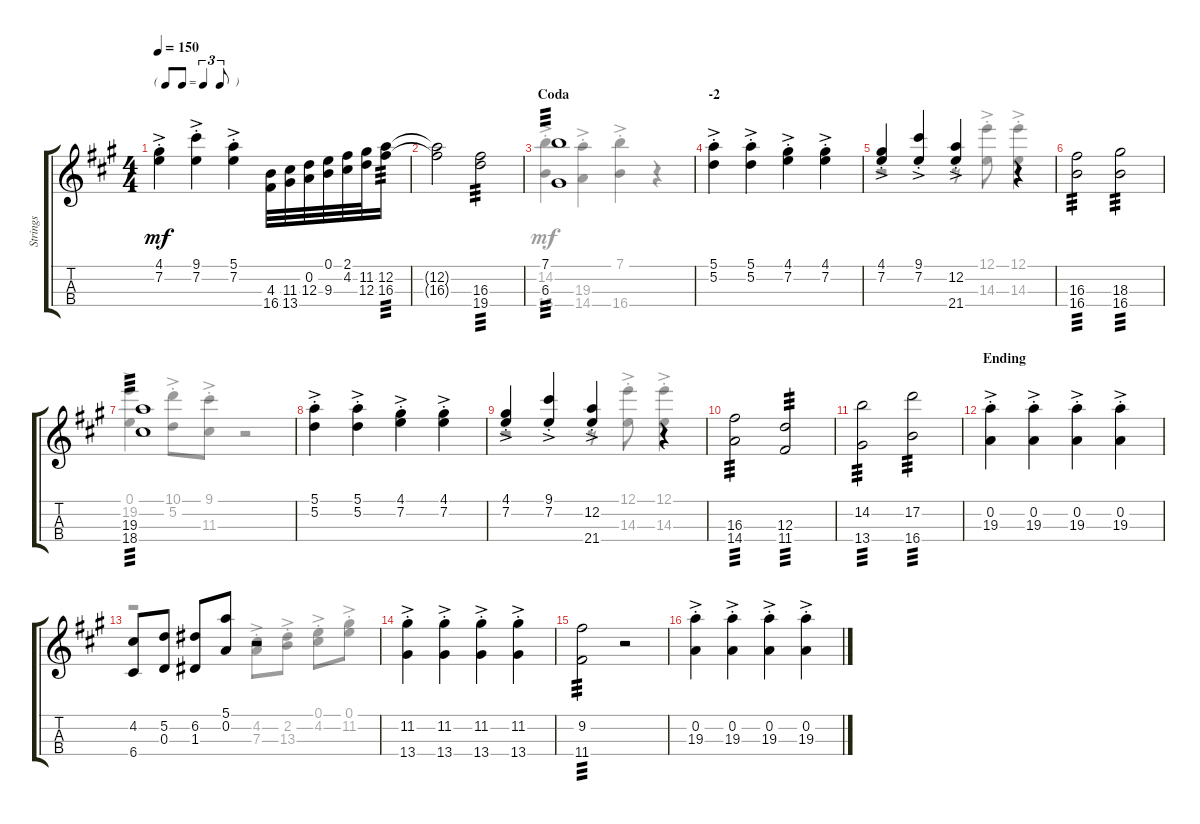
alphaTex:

\track ("Strings" "Strings") {instrument stringensemble1}
\staff {score tabs}
\tuning (E5 A4 D4 G3) {hide}
\voice
\ts (4 4)
\tf triplet8th
\tempo 150
\clef g2
\ks a
(4.1{ac st} 7.2).4{dy mf} (9.1{ac st} 7.2).4 (5.1{ac st} 7.2).4 (4.3 16.4).32 (11.3 13.4).32 (0.2 12.3).32 (0.1 9.3).32 (2.1 4.2).32 (11.2 12.3).32 (12.2 16.3).16{tp 3} |
(12.2{t} 16.3{t}).2 (16.3 19.4).2{tp 3} |
\section ("" "Coda")
(7.1 6.3).1{tp 3} |
\section ("" "-2")
(5.1{ac st} 5.2{ac st}).4 (5.1{ac st} 5.2{ac st}).4 (4.1{ac st} 7.2{ac st}).4 (4.1{ac st} 7.2{ac st}).4 |
(4.1{ac st} 7.2{ac st}).4 (9.1{ac st} 7.2{ac st}).4 (12.2{ac st} 21.4{ac st}).4 r.4 |
(16.3 16.4).2{tp 3} (18.3 16.4).2{tp 3} |
(19.3 18.4).1{tp 3} |
(5.1{ac st} 5.2{ac st}).4 (5.1{ac st} 5.2{ac st}).4 (4.1{ac st} 7.2{ac st}).4 (4.1{ac st} 7.2{ac st}).4 |
(4.1{ac st} 7.2{ac st}).4 (9.1{ac st} 7.2{ac st}).4 (12.2{ac st} 21.4{ac st}).4 r.4 |
(16.3 14.4).2{tp 3} (12.3 11.4).2{tp 3} |
(14.2 13.4).2{tp 3} (17.2 16.4).2{tp 3} |
\section ("" "Ending")
(0.2{ac st} 19.3{ac st}).4 (0.2{ac st} 19.3{ac st}).4 (0.2{ac st} 19.3{ac st}).4 (0.2{ac st} 19.3{ac st}).4 |
(4.2 6.4).8 (5.2 0.3).8 (6.2 1.3).8 (5.1 0.2).8 r.2 |
(11.2{ac st} 13.4{ac st}).4 (11.2{ac st} 13.4{ac st}).4 (11.2{ac st} 13.4{ac st}).4 (11.2{ac st} 13.4{ac st}).4 |
(9.2 11.4).2{tp 3} r.2 |
(0.2{ac st} 19.3{ac st}).4 (0.2{ac st} 19.3{ac st}).4 (0.2{ac st} 19.3{ac st}).4 (0.2{ac st} 19.3{ac st}).4
\voice
\clef g2
\ottava regular
\simile none
\ks a
|
|
(14.2{ac st} 16.4{ac st}).4 (19.3{ac st} 14.4).4 (7.1{ac st} 16.4).4 r.4 |
|
r.2 r.8 (12.1{ac st} 14.3{ac st}).8 (12.1{ac st} 14.3{ac st}).4 |
|
(0.1{ac st} 19.2{ac st}).4 (10.1{ac st} 5.2{ac st}).8 (9.1{ac st} 11.3{ac st}).8 r.2 |
|
r.2 r.8 (12.1{ac st} 14.3{ac st}).8 (12.1{ac st} 14.3{ac st}).4 |
|
|
|
r.2 (4.2{ac st} 7.3{ac st}).8 (2.2{ac st} 13.3{ac st}).8 (0.1{ac st} 4.2{ac st}).8 (0.1{ac st} 11.2{ac st}).8 |
|
|
